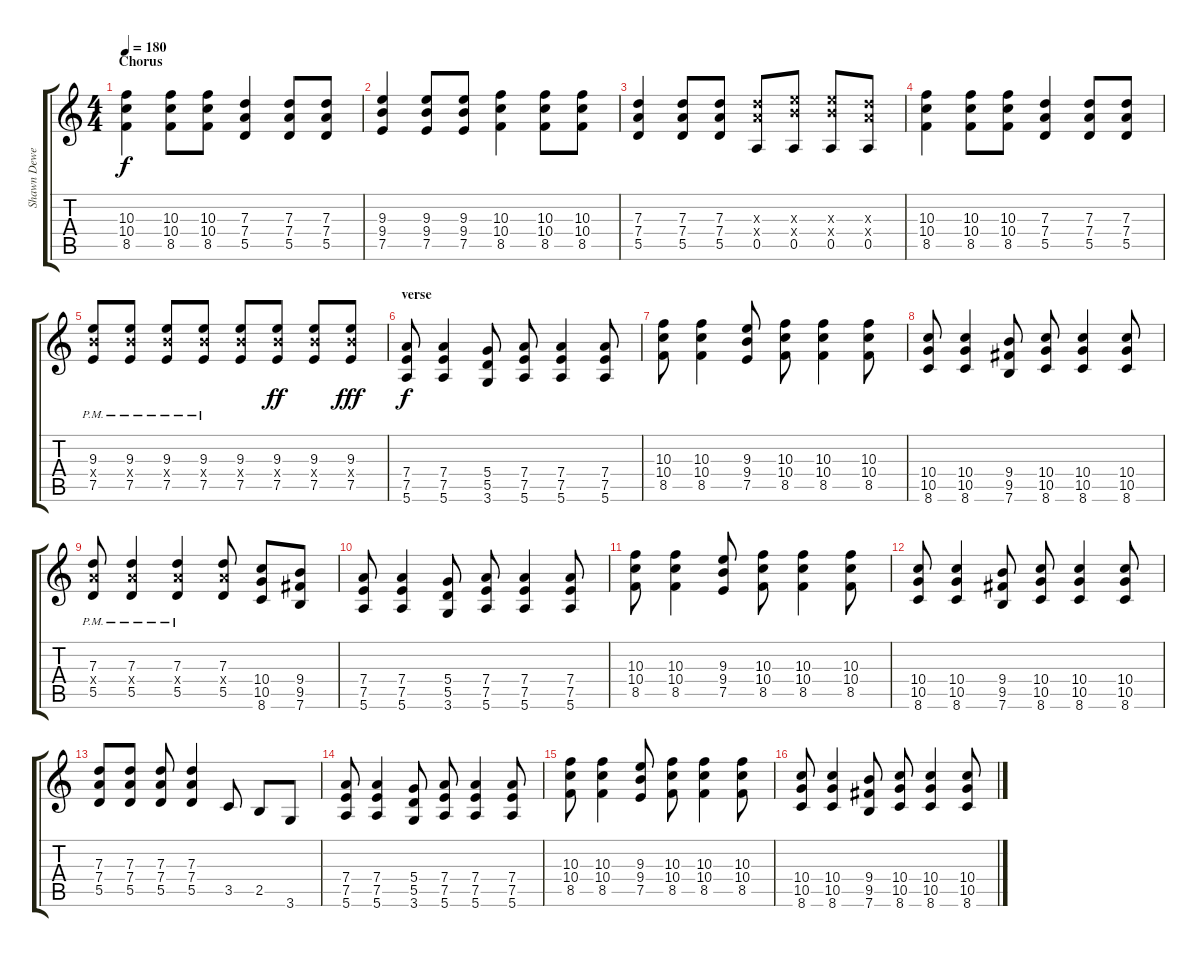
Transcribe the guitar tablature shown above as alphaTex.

\track ("Shawn Dewey" "Shawn Dewe") {instrument distortionguitar}
\staff {score tabs}
\tuning (E4 B3 G3 D3 A2 E2) {hide}
\ts (4 4)
\section ("" "Chorus")
\tempo 180
\clef g2
\ks c
(10.3 10.4 8.5).4{dy f} (10.3 10.4 8.5).8 (10.3 10.4 8.5).8 (7.3 7.4 5.5).4 (7.3 7.4 5.5).8 (7.3 7.4 5.5).8 |
(9.3 9.4 7.5).4 (9.3 9.4 7.5).8 (9.3 9.4 7.5).8 (10.3 10.4 8.5).4 (10.3 10.4 8.5).8 (10.3 10.4 8.5).8 |
(7.3 7.4 5.5).4 (7.3 7.4 5.5).8 (7.3 7.4 5.5).8 (7.3{x} 7.4{x} 0.5).8 (9.3{x} 9.4{x} 0.5).8 (9.3{x} 9.4{x} 0.5).8 (7.3{x} 7.4{x} 0.5).8 |
(10.3 10.4 8.5).4 (10.3 10.4 8.5).8 (10.3 10.4 8.5).8 (7.3 7.4 5.5).4 (7.3 7.4 5.5).8 (7.3 7.4 5.5).8 |
(9.3{pm} 9.4{x} 7.5{pm}).8 (9.3{pm} 9.4{x} 7.5{pm}).8 (9.3{pm} 9.4{x} 7.5{pm}).8 (9.3{pm} 9.4{x} 7.5{pm}).8 (9.3 9.4{x} 7.5).8 (9.3 9.4{x} 7.5).8{dy ff} (9.3 9.4{x} 7.5).8 (9.3 9.4{x} 7.5).8{dy fff} |
\section ("" "verse")
(7.4 7.5 5.6).8{dy f} (7.4 7.5 5.6).4 (5.4 5.5 3.6).8 (7.4 7.5 5.6).8 (7.4 7.5 5.6).4 (7.4 7.5 5.6).8 |
(10.3 10.4 8.5).8 (10.3 10.4 8.5).4 (9.3 9.4 7.5).8 (10.3 10.4 8.5).8 (10.3 10.4 8.5).4 (10.3 10.4 8.5).8 |
(10.4 10.5 8.6).8 (10.4 10.5 8.6).4 (9.4 9.5 7.6).8 (10.4 10.5 8.6).8 (10.4 10.5 8.6).4 (10.4 10.5 8.6).8 |
(7.3{pm} 7.4{x} 5.5{pm}).8 (7.3{pm} 7.4{x} 5.5{pm}).4 (7.3{pm} 7.4{x} 5.5{pm}).4 (7.3 7.4{x} 5.5).8 (10.4 10.5 8.6).8 (9.4 9.5 7.6).8 |
(7.4 7.5 5.6).8 (7.4 7.5 5.6).4 (5.4 5.5 3.6).8 (7.4 7.5 5.6).8 (7.4 7.5 5.6).4 (7.4 7.5 5.6).8 |
(10.3 10.4 8.5).8 (10.3 10.4 8.5).4 (9.3 9.4 7.5).8 (10.3 10.4 8.5).8 (10.3 10.4 8.5).4 (10.3 10.4 8.5).8 |
(10.4 10.5 8.6).8 (10.4 10.5 8.6).4 (9.4 9.5 7.6).8 (10.4 10.5 8.6).8 (10.4 10.5 8.6).4 (10.4 10.5 8.6).8 |
(7.3 7.4 5.5).8 (7.3 7.4 5.5).8 (7.3 7.4 5.5).8 (7.3 7.4 5.5).4 3.5.8 2.5.8 3.6.8 |
(7.4 7.5 5.6).8 (7.4 7.5 5.6).4 (5.4 5.5 3.6).8 (7.4 7.5 5.6).8 (7.4 7.5 5.6).4 (7.4 7.5 5.6).8 |
(10.3 10.4 8.5).8 (10.3 10.4 8.5).4 (9.3 9.4 7.5).8 (10.3 10.4 8.5).8 (10.3 10.4 8.5).4 (10.3 10.4 8.5).8 |
(10.4 10.5 8.6).8 (10.4 10.5 8.6).4 (9.4 9.5 7.6).8 (10.4 10.5 8.6).8 (10.4 10.5 8.6).4 (10.4 10.5 8.6).8
